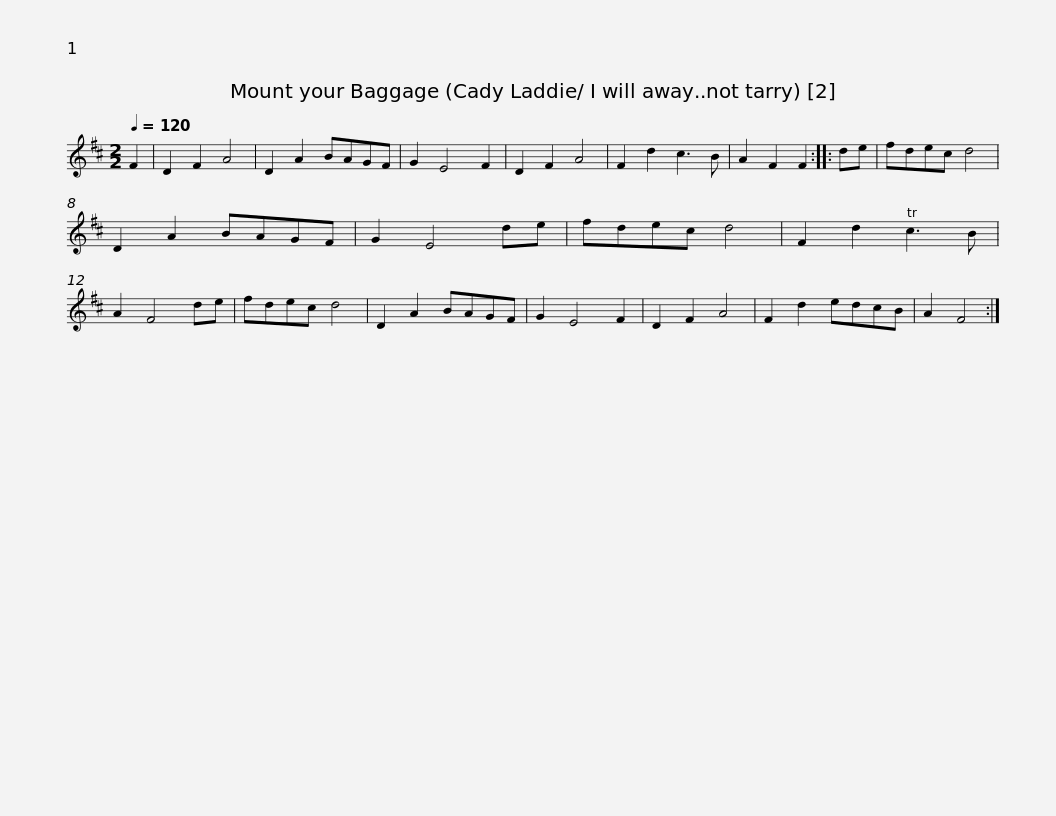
X:1
L:1/8
Q:1/4=120
M:2/2
I:linebreak $
K:D
V:1 treble
V:1
 F2 | D2 F2 A4 | D2 A2 BAGF | G2 E4 F2 | D2 F2 A4 | %5
 F2 d2 c3 B | A2 F2 F2 :: de | fdec d4 | D2 A2 BAGF |$ %10
 G2 E4 de | fdec d4 | F2 d2 c3 B | A2 F4 de | fdec d4 | %15
 D2 A2 BAGF | G2 E4 F2 | D2 F2 A4 | F2 d2 edcB |$ A2 F4 :| %20
